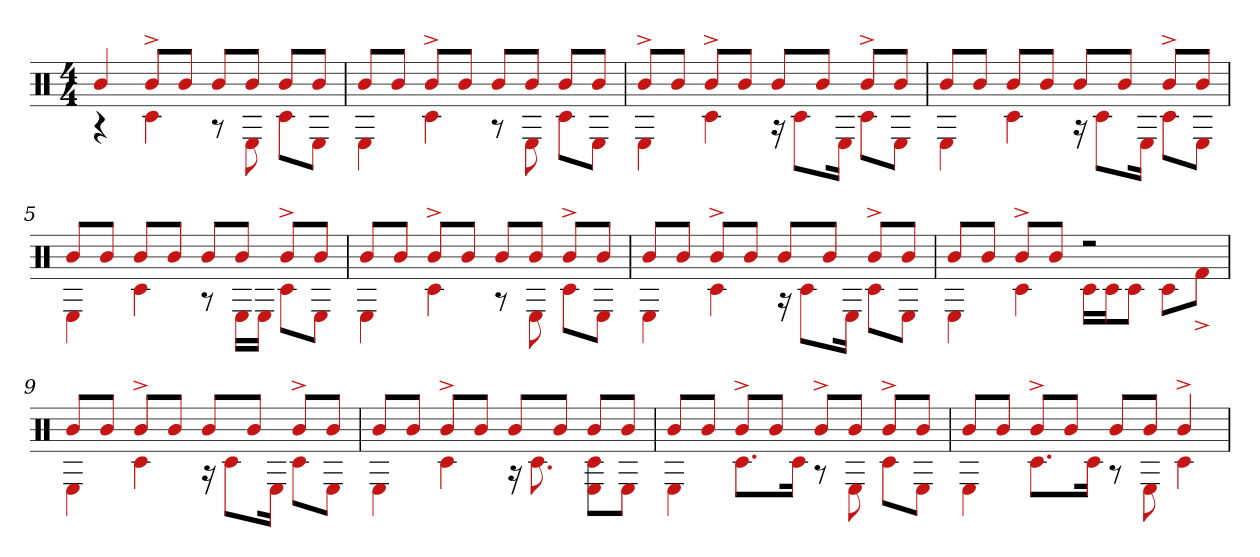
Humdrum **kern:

**kern
*part1
*staff1
*clefX
*k[]
*M4/4
=1
*^
4b	4r
8b^L	4c#
8bJ	.
8bL	8r
8bJ	8E
8bL	8c#L
8bJ	8EJ
=2	=2
8bL	4E
8bJ	.
8b^L	4c#
8bJ	.
8bL	8r
8bJ	8E
8bL	8c#L
8bJ	8EJ
=3	=3
8b^L	4E
8bJ	.
8b^L	4c#
8bJ	.
8bL	16r
.	8c#L
8bJ	.
.	16EJk
8b^L	8c#L
8bJ	8EJ
=4	=4
8bL	4E
8bJ	.
8bL	4c#
8bJ	.
8bL	16r
.	8c#L
8bJ	.
.	16EJk
8b^L	8c#L
8bJ	8EJ
=5	=5
8bL	4E
8bJ	.
8bL	4c#
8bJ	.
8bL	8r
8bJ	16ELL
.	16EJJ
8b^L	8c#L
8bJ	8EJ
=6	=6
8bL	4E
8bJ	.
8b^L	4c#
8bJ	.
8bL	8r
8bJ	8E
8b^L	8c#L
8bJ	8EJ
=7	=7
8bL	4E
8bJ	.
8b^L	4c#
8bJ	.
8bL	16r
.	8c#L
8bJ	.
.	16EJk
8b^L	8c#L
8bJ	8EJ
=8	=8
8bL	4E
8bJ	.
8b^L	4c#
8bJ	.
2r	16c#LL
.	16c#J
.	8c#J
.	8c#L
.	8f#^J
=9	=9
8bL	4E
8bJ	.
8b^L	4c#
8bJ	.
8bL	16r
.	8c#L
8bJ	.
.	16EJk
8b^L	8c#L
8bJ	8EJ
=10	=10
8bL	4E
8bJ	.
8b^L	4c#
8bJ	.
8bL	16r
.	8.c#
8bJ	.
8bL	8E 8c#L
8bJ	8EJ
=11	=11
8bL	4E
8bJ	.
8b^L	8.c#L
8bJ	.
.	16c#Jk
8b^L	8r
8bJ	8E
8b^L	8c#L
8bJ	8EJ
=12	=12
8bL	4E
8bJ	.
8b^L	8.c#L
8bJ	.
.	16c#Jk
8bL	8r
8bJ	8E
4b^	4c#
*v	*v
=
*-
